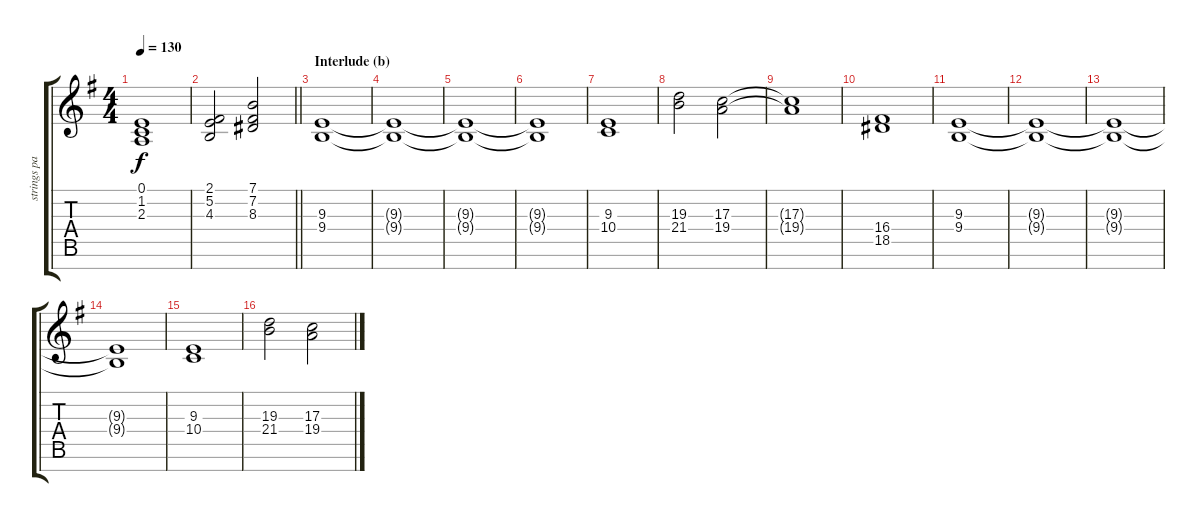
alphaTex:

\track ("strings pad" "strings pa") {instrument stringensemble1}
\staff {score tabs}
\tuning (E4 B3 G3 D3 A2 E2 B1) {hide}
\ts (4 4)
\tempo 130
\clef g2
\ks eminor
(0.1 1.2 2.3).1{dy f} |
\barLineRight lightlight
(2.1 5.2 4.3).2 (7.1 7.2 8.3).2 |
\section ("" "Interlude (b)")
(9.3 9.4).1 |
(9.3{t} 9.4{t}).1 |
(9.3{t} 9.4{t}).1 |
(9.3{t} 9.4{t}).1 |
(9.3 10.4).1 |
(19.3 21.4).2 (17.3 19.4).2 |
(17.3{t} 19.4{t}).1 |
(16.4 18.5).1 |
(9.3 9.4).1 |
(9.3{t} 9.4{t}).1 |
(9.3{t} 9.4{t}).1 |
(9.3{t} 9.4{t}).1 |
(9.3 10.4).1 |
(19.3 21.4).2 (17.3 19.4).2
